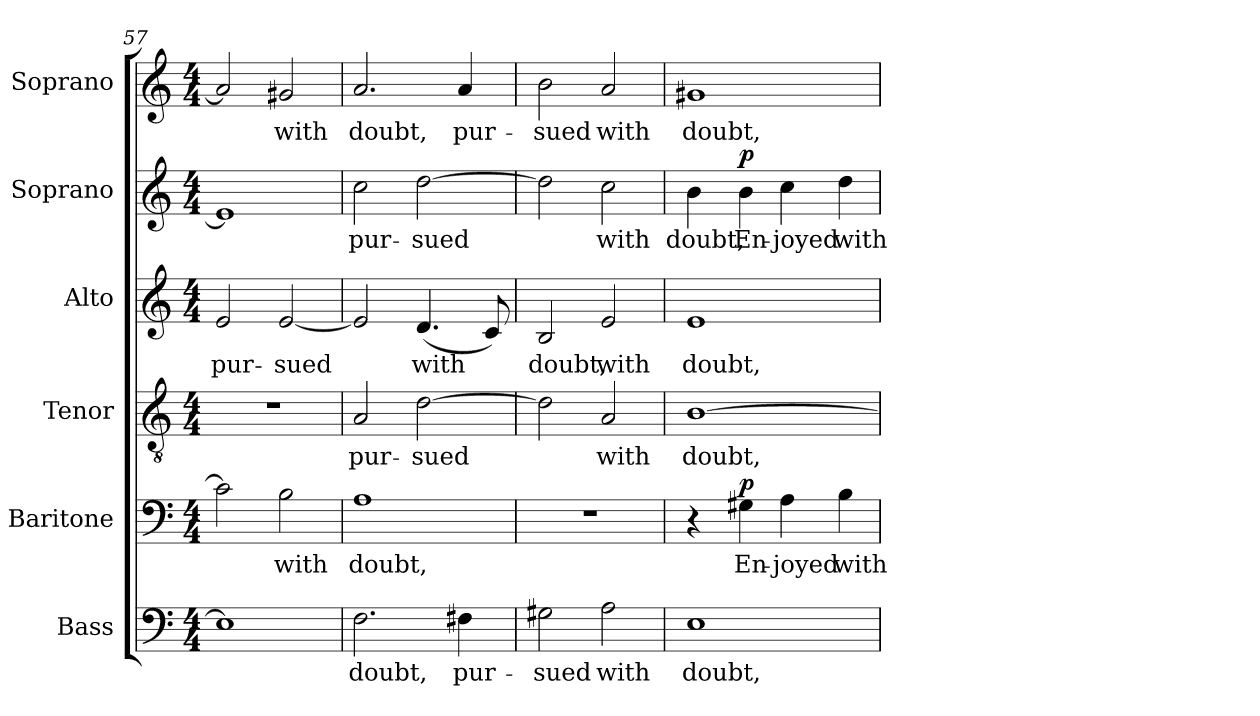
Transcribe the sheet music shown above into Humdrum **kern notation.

**kern	**text	**kern	**text	**dynam	**kern	**text	**kern	**text	**kern	**text	**dynam	**kern	**text
*part6	*part6	*part5	*part5	*part5	*part4	*part4	*part3	*part3	*part2	*part2	*part2	*part1	*part1
*staff6	*staff6	*staff5	*staff5	*staff5	*staff4	*staff4	*staff3	*staff3	*staff2	*staff2	*staff2	*staff1	*staff1
*I"Bass	*	*I"Baritone	*	*	*I"Tenor	*	*I"Alto	*	*I"Soprano	*	*	*I"Soprano	*
*I'B.	*	*I'Bar.	*	*	*I'T.	*	*I'A.	*	*I'S.	*	*	*I'S.	*
*clefF4	*	*clefF4	*	*	*clefGv2	*	*clefG2	*	*clefG2	*	*	*clefG2	*
*	*	*	*	*	*ITrd7c12	*	*	*	*	*	*	*	*
*k[]	*	*k[]	*	*	*k[]	*	*k[]	*	*k[]	*	*	*k[]	*
*C:	*	*C:	*	*	*C:	*	*C:	*	*C:	*	*	*C:	*
*M4/4	*	*M4/4	*	*	*M4/4	*	*M4/4	*	*M4/4	*	*	*M4/4	*
=57	=57	=57	=57	=57	=57	=57	=57	=57	=57	=57	=57	=57	=57
!	!	!	!	!	!	!	!	!LO:LY:b:color=#000000	!	!	!	!	!
1Ei]	.	2ci\]	.	.	1r	.	2ei/	pur-	1ei]	.	.	2ai/]	.
!	!	!	!LO:LY:b:color=#000000	!	!	!	!	!	!	!	!	!	!
!	!	!	!	!	!	!	!	!LO:LY:b:color=#000000	!	!	!	!	!
!	!	!	!	!	!	!	!	!	!	!	!	!	!LO:LY:b:color=#000000
.	.	2Bi\	with	.	.	.	[2ei/	-sued	.	.	.	2g#Xi/	with
=58	=58	=58	=58	=58	=58	=58	=58	=58	=58	=58	=58	=58	=58
!	!LO:LY:b:color=#000000	!	!	!	!	!	!	!	!	!	!	!	!
!	!	!	!LO:LY:b:color=#000000	!	!	!	!	!	!	!	!	!	!
!	!	!	!	!	!	!LO:LY:b:color=#000000	!	!	!	!	!	!	!
!	!	!	!	!	!	!	!	!	!	!LO:LY:b:color=#000000	!	!	!
!	!	!	!	!	!	!	!	!	!	!	!	!	!LO:LY:b:color=#000000
2.Fi\	doubt,	1Ai	doubt,	.	2AAi/	pur-	2ei/]	.	2cci\	pur-	.	2.ai/	doubt,
!	!	!	!	!	!	!LO:LY:b:color=#000000	!	!	!	!	!	!	!
!	!	!	!	!	!	!	!	!LO:LY:b:color=#000000	!	!	!	!	!
!	!	!	!	!	!	!	!	!	!	!LO:LY:b:color=#000000	!	!	!
.	.	.	.	.	[2Di\	-sued	(4.di/	with	[2ddi\	-sued	.	.	.
!	!LO:LY:b:color=#000000	!	!	!	!	!	!	!	!	!	!	!	!
!	!	!	!	!	!	!	!	!	!	!	!	!	!LO:LY:b:color=#000000
4F#Xi\	pur-	.	.	.	.	.	.	.	.	.	.	4ai/	pur-
.	.	.	.	.	.	.	8ci/)	.	.	.	.	.	.
=59	=59	=59	=59	=59	=59	=59	=59	=59	=59	=59	=59	=59	=59
!	!LO:LY:b:color=#000000	!	!	!	!	!	!	!	!	!	!	!	!
!	!	!	!	!	!	!	!	!LO:LY:b:color=#000000	!	!	!	!	!
!	!	!	!	!	!	!	!	!	!	!	!	!	!LO:LY:b:color=#000000
2G#Xi\	-sued	1r	.	.	2Di\]	.	2Bi/	doubt,	2ddi\]	.	.	2bi\	-sued
!	!LO:LY:b:color=#000000	!	!	!	!	!	!	!	!	!	!	!	!
!	!	!	!	!	!	!LO:LY:b:color=#000000	!	!	!	!	!	!	!
!	!	!	!	!	!	!	!	!LO:LY:b:color=#000000	!	!	!	!	!
!	!	!	!	!	!	!	!	!	!	!LO:LY:b:color=#000000	!	!	!
!	!	!	!	!	!	!	!	!	!	!	!	!	!LO:LY:b:color=#000000
2Ai\	with	.	.	.	2AAi/	with	2ei/	with	2cci\	with	.	2ai/	with
=60	=60	=60	=60	=60	=60	=60	=60	=60	=60	=60	=60	=60	=60
!	!LO:LY:b:color=#000000	!	!	!	!	!	!	!	!	!	!	!	!
!	!	!	!	!	!	!LO:LY:b:color=#000000	!	!	!	!	!	!	!
!	!	!	!	!	!	!	!	!LO:LY:b:color=#000000	!	!	!	!	!
!	!	!	!	!	!	!	!	!	!	!LO:LY:b:color=#000000	!	!	!
!	!	!	!	!	!	!	!	!	!	!	!	!	!LO:LY:b:color=#000000
1Ei	doubt,	4r	.	.	[1BBi	doubt,	1ei	doubt,	4bi\	doubt,	.	1g#Xi	doubt,
!	!	!	!LO:LY:b:color=#000000	!	!	!	!	!	!	!	!	!	!
!	!	!	!	!	!	!	!	!	!	!LO:LY:b:color=#000000	!	!	!
.	.	4G#Xi\	En-	p	.	.	.	.	4bi\	En-	p	.	.
!	!	!	!LO:LY:b:color=#000000	!	!	!	!	!	!	!	!	!	!
!	!	!	!	!	!	!	!	!	!	!LO:LY:b:color=#000000	!	!	!
.	.	4Ai\	-joyed	.	.	.	.	.	4cci\	-joyed	.	.	.
!	!	!	!LO:LY:b:color=#000000	!	!	!	!	!	!	!	!	!	!
!	!	!	!	!	!	!	!	!	!	!LO:LY:b:color=#000000	!	!	!
.	.	4Bi\	with	.	.	.	.	.	4ddi\	with	.	.	.
=	=	=	=	=	=	=	=	=	=	=	=	=	=
*-	*-	*-	*-	*-	*-	*-	*-	*-	*-	*-	*-	*-	*-
